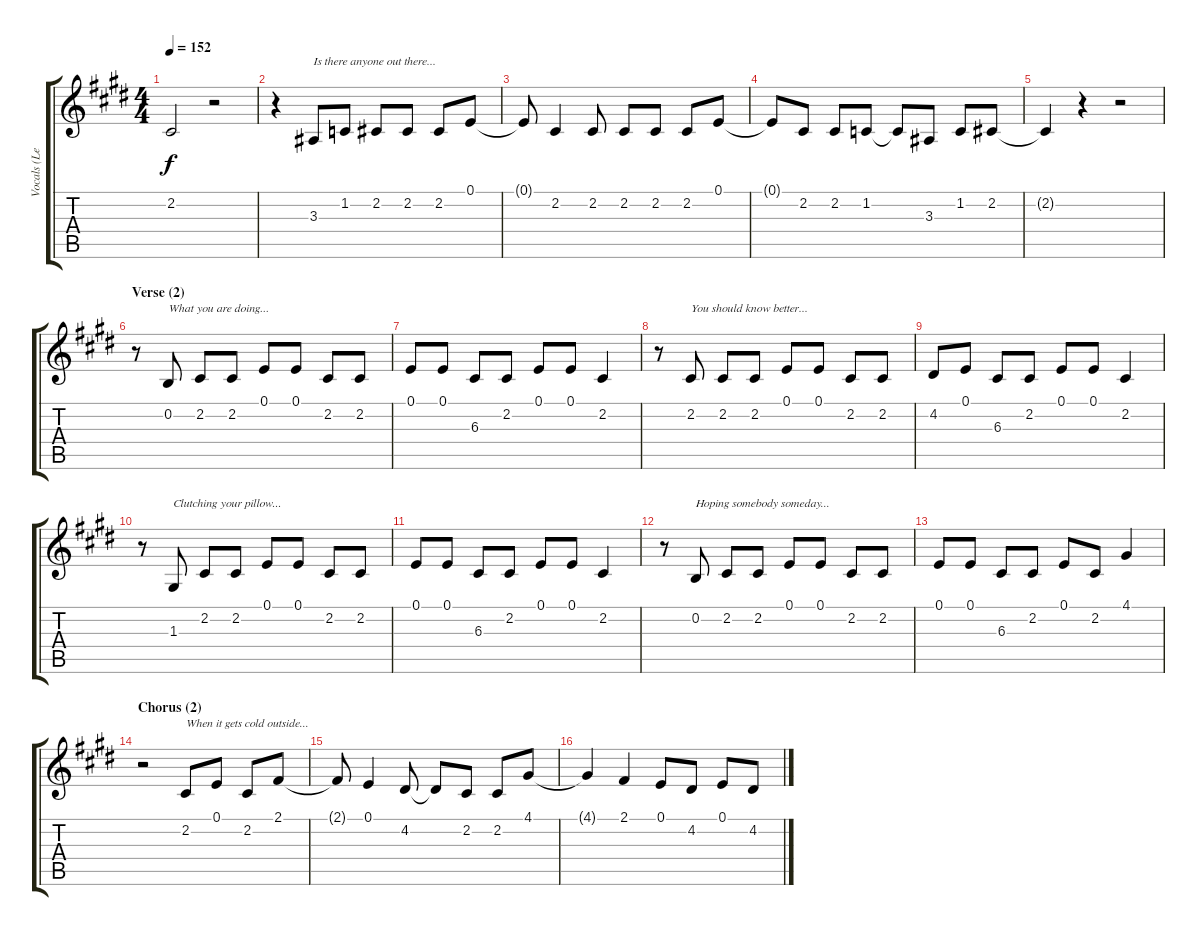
\track ("Vocals (Lead)" "Vocals (Le") {instrument frenchhorn}
\staff {score tabs}
\tuning (E4 B3 G3 D3 A2 E2) {hide}
\ts (4 4)
\tempo 152
\clef g2
\ks c#minor
2.2{t}.2{dy f} r.2 |
r.4 3.3.8{txt "Is there anyone out there..."} 1.2.8 2.2.8 2.2.8 2.2.8 0.1.8 |
0.1{t}.8 2.2.4 2.2.8 2.2.8 2.2.8 2.2.8 0.1.8 |
0.1{t}.8 2.2.8 2.2.8 1.2.8 1.2{t}.8 3.3.8 1.2.8 2.2.8 |
2.2{t}.4 r.4 r.2 |
\section ("" "Verse (2)")
r.8 0.2.8{txt "What you are doing..."} 2.2.8 2.2.8 0.1.8 0.1.8 2.2.8 2.2.8 |
0.1.8 0.1.8 6.3.8 2.2.8 0.1.8 0.1.8 2.2.4 |
r.8 2.2.8{txt "You should know better..."} 2.2.8 2.2.8 0.1.8 0.1.8 2.2.8 2.2.8 |
4.2.8 0.1.8 6.3.8 2.2.8 0.1.8 0.1.8 2.2.4 |
r.8 1.3.8{txt "Clutching your pillow..."} 2.2.8 2.2.8 0.1.8 0.1.8 2.2.8 2.2.8 |
0.1.8 0.1.8 6.3.8 2.2.8 0.1.8 0.1.8 2.2.4 |
r.8 0.2.8{txt "Hoping somebody someday..."} 2.2.8 2.2.8 0.1.8 0.1.8 2.2.8 2.2.8 |
0.1.8 0.1.8 6.3.8 2.2.8 0.1.8 2.2.8 4.1.4 |
\section ("" "Chorus (2)")
r.2 2.2.8{txt "When it gets cold outside..."} 0.1.8 2.2.8 2.1.8 |
2.1{t}.8 0.1.4 4.2.8 4.2{t}.8 2.2.8 2.2.8 4.1.8 |
4.1{t}.4 2.1.4 0.1.8 4.2.8 0.1.8 4.2.8
